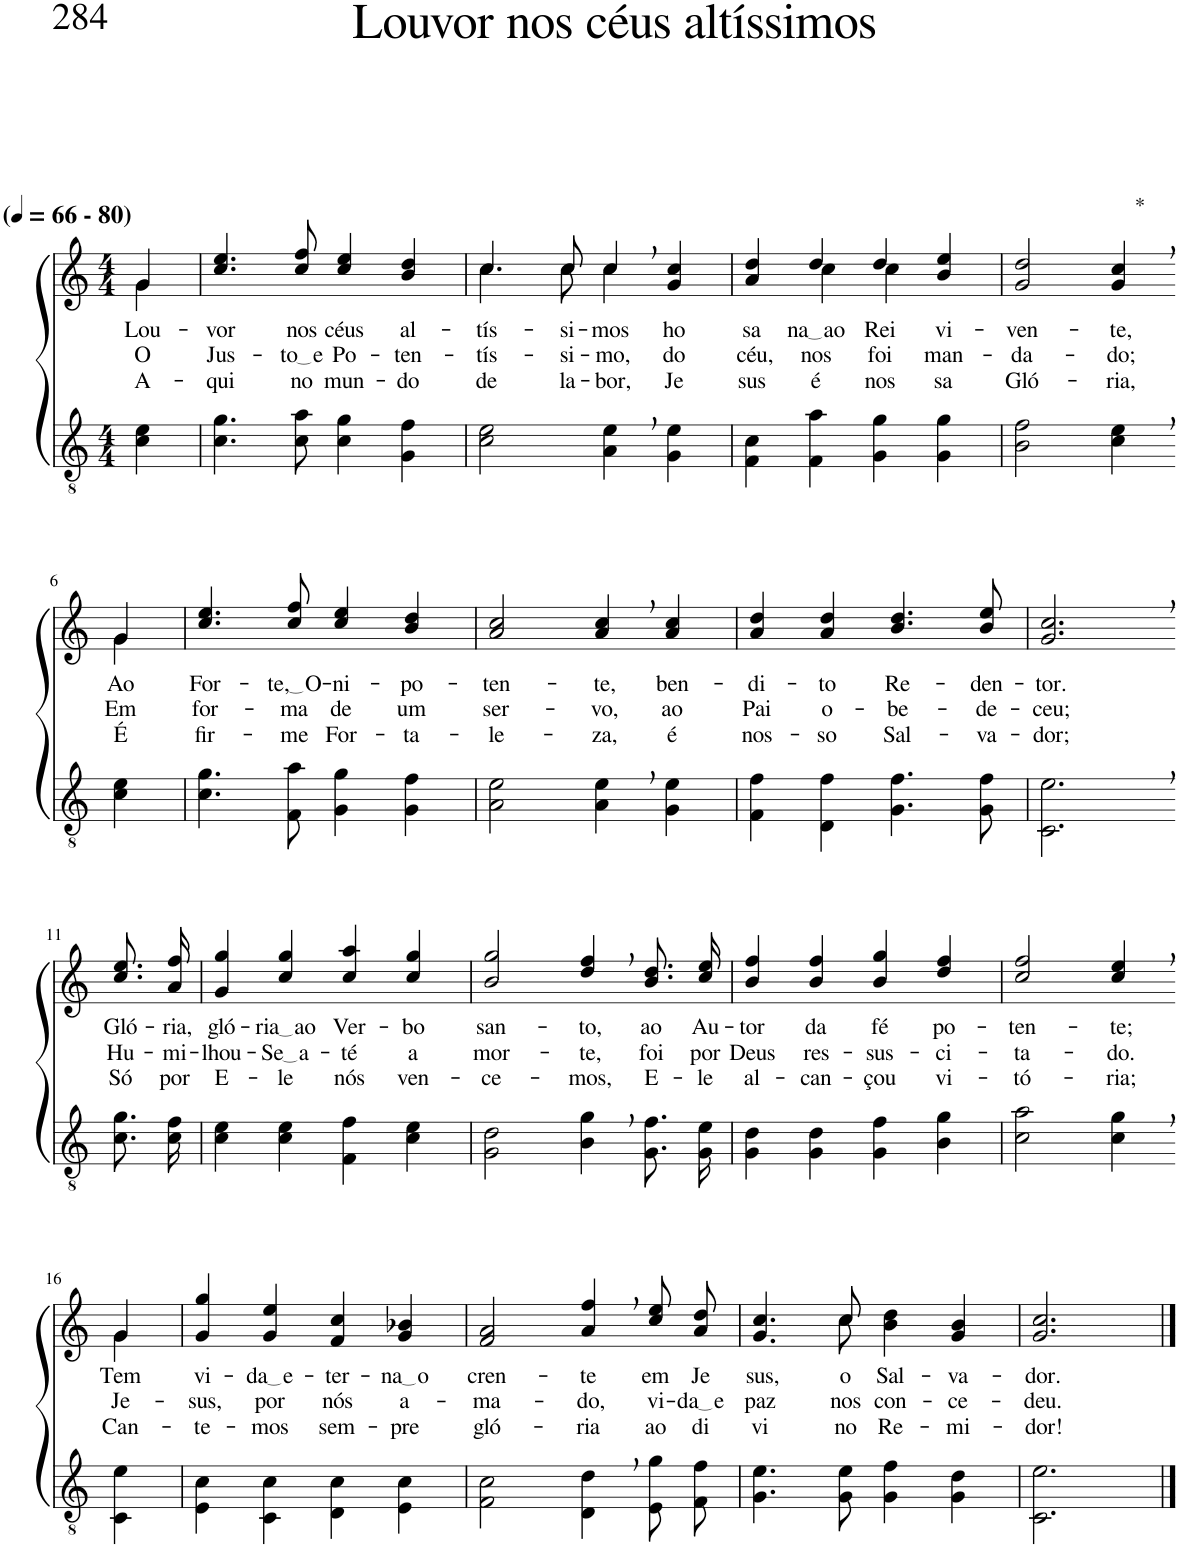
**kern	**kern	**text	**text	**text
*part2	*part1	*part1	*part1	*part1
*staff2	*staff1	*staff1	*staff1	*staff1
*I"Parte III e IV	*I"Parte I e II	*	*	*
*clefGv2	*clefG2	*	*	*
*Trd4c7	*Trd4c7	*	*	*
*k[]	*k[]	*	*	*
*M4/4	*M4/4	*	*	*
*MM66	*MM66	*	*	*
=1	=1	=1	=1	=1
!	!LO:TX:a:B:t=(	!	!	!
!	!LO:TX:a:B:t=- 80)	!	!	!
!	!	!LO:LY:b	!LO:LY:b	!LO:LY:b
*	*^	*	*	*
4c\ 4e\	4g\	4g/	Lou-	O	A-
=2	=2	=2	=2	=2	=2
!	!	!	!LO:LY:b	!LO:LY:b	!LO:LY:b
*	*v	*v	*	*	*
4.c\ 4.g\	4.cc/ 4.ee/	-vor	Jus-	-qui
!	!	!LO:LY:b	!LO:LY:b	!LO:LY:b
8c\ 8a\	8cc/ 8ff/	nos	to e	no
!	!	!LO:LY:b	!LO:LY:b	!LO:LY:b
4c\ 4g\	4cc/ 4ee/	céus	Po-	mun-
!	!	!LO:LY:b	!LO:LY:b	!LO:LY:b
4G\ 4f\	4b/ 4dd/	al-	-ten-	-do
=3	=3	=3	=3	=3
!	!	!LO:LY:b	!LO:LY:b	!LO:LY:b
*	*^	*	*	*
2c\ 2e\	4.cc\	4.cc/	-tís-	-tís-	de
!	!	!	!LO:LY:b	!LO:LY:b	!LO:LY:b
.	8cc\	8cc/	-si-	-si-	la-
!	!	!	!LO:LY:b	!LO:LY:b	!LO:LY:b
4A\, 4e\,	4cc,\	4cc/	-mos	-mo,	-bor,
!	!	!	!LO:LY:b	!LO:LY:b	!LO:LY:b
4G\ 4e\	4ryy	4g/ 4cc/	ho-	do	Je-
=4	=4	=4	=4	=4	=4
!	!	!	!LO:LY:b	!LO:LY:b	!LO:LY:b
4F\ 4c\	4a/ 4dd/	4ryy	-sa-	céu,	-sus
!	!	!	!LO:LY:b	!LO:LY:b	!LO:LY:b
4F\ 4a\	4dd/	4cc\	na ao	nos	é
!	!	!	!LO:LY:b	!LO:LY:b	!LO:LY:b
4G\ 4g\	4dd/	4cc\	Rei	foi	nos-
!	!	!	!LO:LY:b	!LO:LY:b	!LO:LY:b
4G\ 4g\	4b/ 4ee/	4ryy	vi-	man-	-sa
=5	=5	=5	=5	=5	=5
!	!	!	!LO:LY:b	!LO:LY:b	!LO:LY:b
*	*v	*v	*	*	*
2B\ 2f\	2g/ 2dd/	-ven-	-da-	Gló-
!	!LO:TX:a:t=*	!	!	!
!	!	!LO:LY:b	!LO:LY:b	!LO:LY:b
4c\, 4e\,	4g/, 4cc/,	-te,	-do;	-ria,
!!LO:LB:g=z
=6-	=6-	=6-	=6-	=6-
!	!	!LO:LY:b	!LO:LY:b	!LO:LY:b
*	*^	*	*	*
4c\ 4e\	4g\	4g/	Ao	Em	É
=7	=7	=7	=7	=7	=7
!	!	!	!LO:LY:b	!LO:LY:b	!LO:LY:b
*	*v	*v	*	*	*
4.c\ 4.g\	4.cc/ 4.ee/	For-	for-	fir-
!	!	!LO:LY:b	!LO:LY:b	!LO:LY:b
8F\ 8a\	8cc/ 8ff/	te, O	-ma	-me
!	!	!LO:LY:b	!LO:LY:b	!LO:LY:b
4G\ 4g\	4cc/ 4ee/	-ni-	de	For-
!	!	!LO:LY:b	!LO:LY:b	!LO:LY:b
4G\ 4f\	4b/ 4dd/	-po-	um	-ta-
=8	=8	=8	=8	=8
!	!	!LO:LY:b	!LO:LY:b	!LO:LY:b
2A\ 2e\	2a/ 2cc/	-ten-	ser-	-le-
!	!	!LO:LY:b	!LO:LY:b	!LO:LY:b
4A\, 4e\,	4a/, 4cc/,	-te,	-vo,	-za,
!	!	!LO:LY:b	!LO:LY:b	!LO:LY:b
4G\ 4e\	4a/ 4cc/	ben-	ao	é
=9	=9	=9	=9	=9
!	!	!LO:LY:b	!LO:LY:b	!LO:LY:b
4F\ 4f\	4a/ 4dd/	-di-	Pai	nos-
!	!	!LO:LY:b	!LO:LY:b	!LO:LY:b
4D\ 4f\	4a/ 4dd/	-to	o-	-so
!	!	!LO:LY:b	!LO:LY:b	!LO:LY:b
4.G\ 4.f\	4.b/ 4.dd/	Re-	-be-	Sal-
!	!	!LO:LY:b	!LO:LY:b	!LO:LY:b
8G\ 8f\	8b/ 8ee/	-den-	-de-	-va-
=10	=10	=10	=10	=10
!	!	!LO:LY:b	!LO:LY:b	!LO:LY:b
2.C\, 2.e\,	2.g/, 2.cc/,	-tor.	-ceu;	-dor;
!!LO:LB:g=z
=11-	=11-	=11-	=11-	=11-
!	!	!LO:LY:b	!LO:LY:b	!LO:LY:b
8.c\ 8.g\L	8.cc\ 8.ee\L	Gló-	Hu-	Só
!	!	!LO:LY:b	!LO:LY:b	!LO:LY:b
16c\ 16f\Jk	16a\ 16ff\Jk	-ria,	-mi-	por
=12	=12	=12	=12	=12
!	!	!LO:LY:b	!LO:LY:b	!LO:LY:b
4c\ 4e\	4g/ 4gg/	gló-	-lhou-	E-
!	!	!LO:LY:b	!LO:LY:b	!LO:LY:b
4c\ 4e\	4cc/ 4gg/	ria ao	Se a	-le
!	!	!LO:LY:b	!LO:LY:b	!LO:LY:b
4F\ 4f\	4cc/ 4aa/	Ver-	-té	nós
!	!	!LO:LY:b	!LO:LY:b	!LO:LY:b
4c\ 4e\	4cc/ 4gg/	-bo	a	ven-
=13	=13	=13	=13	=13
!	!	!LO:LY:b	!LO:LY:b	!LO:LY:b
2G\ 2d\	2b/ 2gg/	san-	mor-	-ce-
!	!	!LO:LY:b	!LO:LY:b	!LO:LY:b
4B\, 4g\,	4dd/, 4ff/,	-to,	-te,	-mos,
!	!	!LO:LY:b	!LO:LY:b	!LO:LY:b
8.G\ 8.f\L	8.b\ 8.dd\L	ao	foi	E-
!	!	!LO:LY:b	!LO:LY:b	!LO:LY:b
16G\ 16e\Jk	16cc\ 16ee\Jk	Au-	por	-le
=14	=14	=14	=14	=14
!	!	!LO:LY:b	!LO:LY:b	!LO:LY:b
4G\ 4d\	4b/ 4ff/	-tor	Deus	al-
!	!	!LO:LY:b	!LO:LY:b	!LO:LY:b
4G\ 4d\	4b/ 4ff/	da	res-	-can-
!	!	!LO:LY:b	!LO:LY:b	!LO:LY:b
4G\ 4f\	4b/ 4gg/	fé	-sus-	-çou
!	!	!LO:LY:b	!LO:LY:b	!LO:LY:b
4B\ 4g\	4dd/ 4ff/	po-	-ci-	vi-
=15	=15	=15	=15	=15
!	!	!LO:LY:b	!LO:LY:b	!LO:LY:b
2c\ 2a\	2cc/ 2ff/	-ten-	-ta-	-tó-
!	!	!LO:LY:b	!LO:LY:b	!LO:LY:b
4c\, 4g\,	4cc/, 4ee/,	-te;	-do.	-ria;
!!LO:LB:g=z
=16-	=16-	=16-	=16-	=16-
*	*^	*	*	*
!	!	!	!LO:LY:b	!LO:LY:b	!LO:LY:b
4C\ 4e\	4g/	4g\	Tem	Je-	Can-
=17	=17	=17	=17	=17	=17
!	!	!	!LO:LY:b	!LO:LY:b	!LO:LY:b
*	*v	*v	*	*	*
4E\ 4c\	4g/ 4gg/	vi-	-sus,	-te-
!	!	!LO:LY:b	!LO:LY:b	!LO:LY:b
4C\ 4c\	4g/ 4ee/	da e	por	-mos
!	!	!LO:LY:b	!LO:LY:b	!LO:LY:b
4D\ 4c\	4f/ 4cc/	-ter-	nós	sem-
!	!	!LO:LY:b	!LO:LY:b	!LO:LY:b
4E\ 4c\	4g/ 4b-X/	na o	a-	-pre
=18	=18	=18	=18	=18
!	!	!LO:LY:b	!LO:LY:b	!LO:LY:b
2F\ 2c\	2f/ 2a/	cren-	-ma-	gló-
!	!	!LO:LY:b	!LO:LY:b	!LO:LY:b
4D\, 4d\,	4a/, 4ff/,	-te	-do,	-ria
!	!	!LO:LY:b	!LO:LY:b	!LO:LY:b
8E\ 8g\L	8cc\ 8ee\L	em	vi-	ao
!	!	!LO:LY:b	!LO:LY:b	!LO:LY:b
8F\ 8f\J	8a\ 8dd\J	Je-	da e	di-
=19	=19	=19	=19	=19
*	*^	*	*	*
!	!	!	!LO:LY:b	!LO:LY:b	!LO:LY:b
4.G\ 4.e\	4.ryy	4.g/ 4.cc/	-sus,	paz	-vi-
!	!	!	!LO:LY:b	!LO:LY:b	!LO:LY:b
8G\ 8e\	8cc\	8cc/	o	nos	-no
!	!	!	!LO:LY:b	!LO:LY:b	!LO:LY:b
4G\ 4f\	4b\ 4dd\	2ryy	Sal-	con-	Re-
!	!	!	!LO:LY:b	!LO:LY:b	!LO:LY:b
4G\ 4d\	4g/ 4b/	.	-va-	-ce-	-mi-
*	*v	*v	*	*	*
=20	=20	=20	=20	=20
!	!	!LO:LY:b	!LO:LY:b	!LO:LY:b
2.C\ 2.e\	2.g/ 2.cc/	-dor.	-deu.	-dor!
==	==	==	==	==
*-	*-	*-	*-	*-
